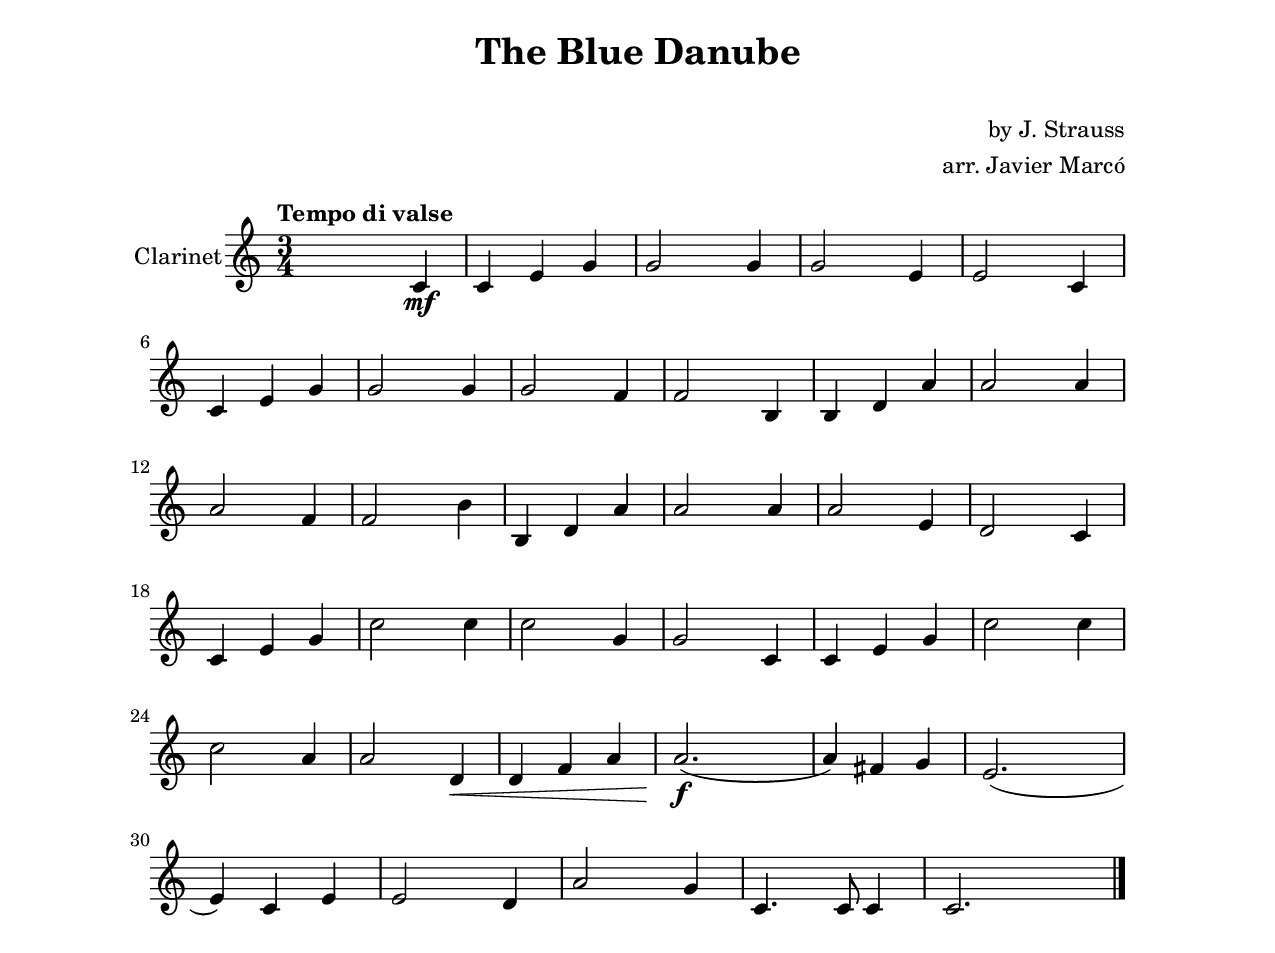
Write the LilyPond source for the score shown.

% Copied from Easy Classical Clarinet Solos by Javier Marcó
% pg 15

\include "globals.ly"

\header {
    title = "The Blue Danube"
    composer = "by J. Strauss"
    arranger = "arr. Javier Marcó"
}

melody = \relative c' {
    \tempo "Tempo di valse"
    \time 3/4
    \key c \major

    s2 c4               | c4 e g            | g2 g4             | g2 e4             |
    e2 c4               | c4 e g            | g2 g4             | g2 f4             |
    f2                  | b,4               | b4 d a'           | a2 a4             |
    a2 f4               | f2 b4             | b,4 d a'          | a2 a4             |
    a2 e4               | d2 c4             | c4 e g            | c2 c4             |
    c2 g4               | g2 c,4            | c4 e g            | c2 c4             |
    c2 a4               | a2 d,4            | d f a             | a2.( a4) fs g     |
    e2.(                | e4) c e           | e2 d4             | a'2 g4            |
    c,4. c8 c4          | c2.               |
}

decoration = \relative c' {
    s2 s4 \mf           | s2.               | s2.               | s2.               |
    s2.                 | s2.               | s2.               | s2.               |
    s2.                 | s2.               | s2.               | s2.               |
    s2.                 | s2.               | s2.               | s2.               |
    s2.                 | s2.               | s2.               | s2.               |
    s2.                 | s2.               | s2.               | s2.               |
    s2 s4 \<            | s2.               | s2. \! \f         | s2.               |
    s2.                 | s2.               | s2.               | s2.               |
    s2.                 | s2. \bar "|."     |
}

\book {
    \score {
        \new Staff \with {
            instrumentName = "Clarinet"
        } {
            << \melody \decoration >>
        }
    }
}
